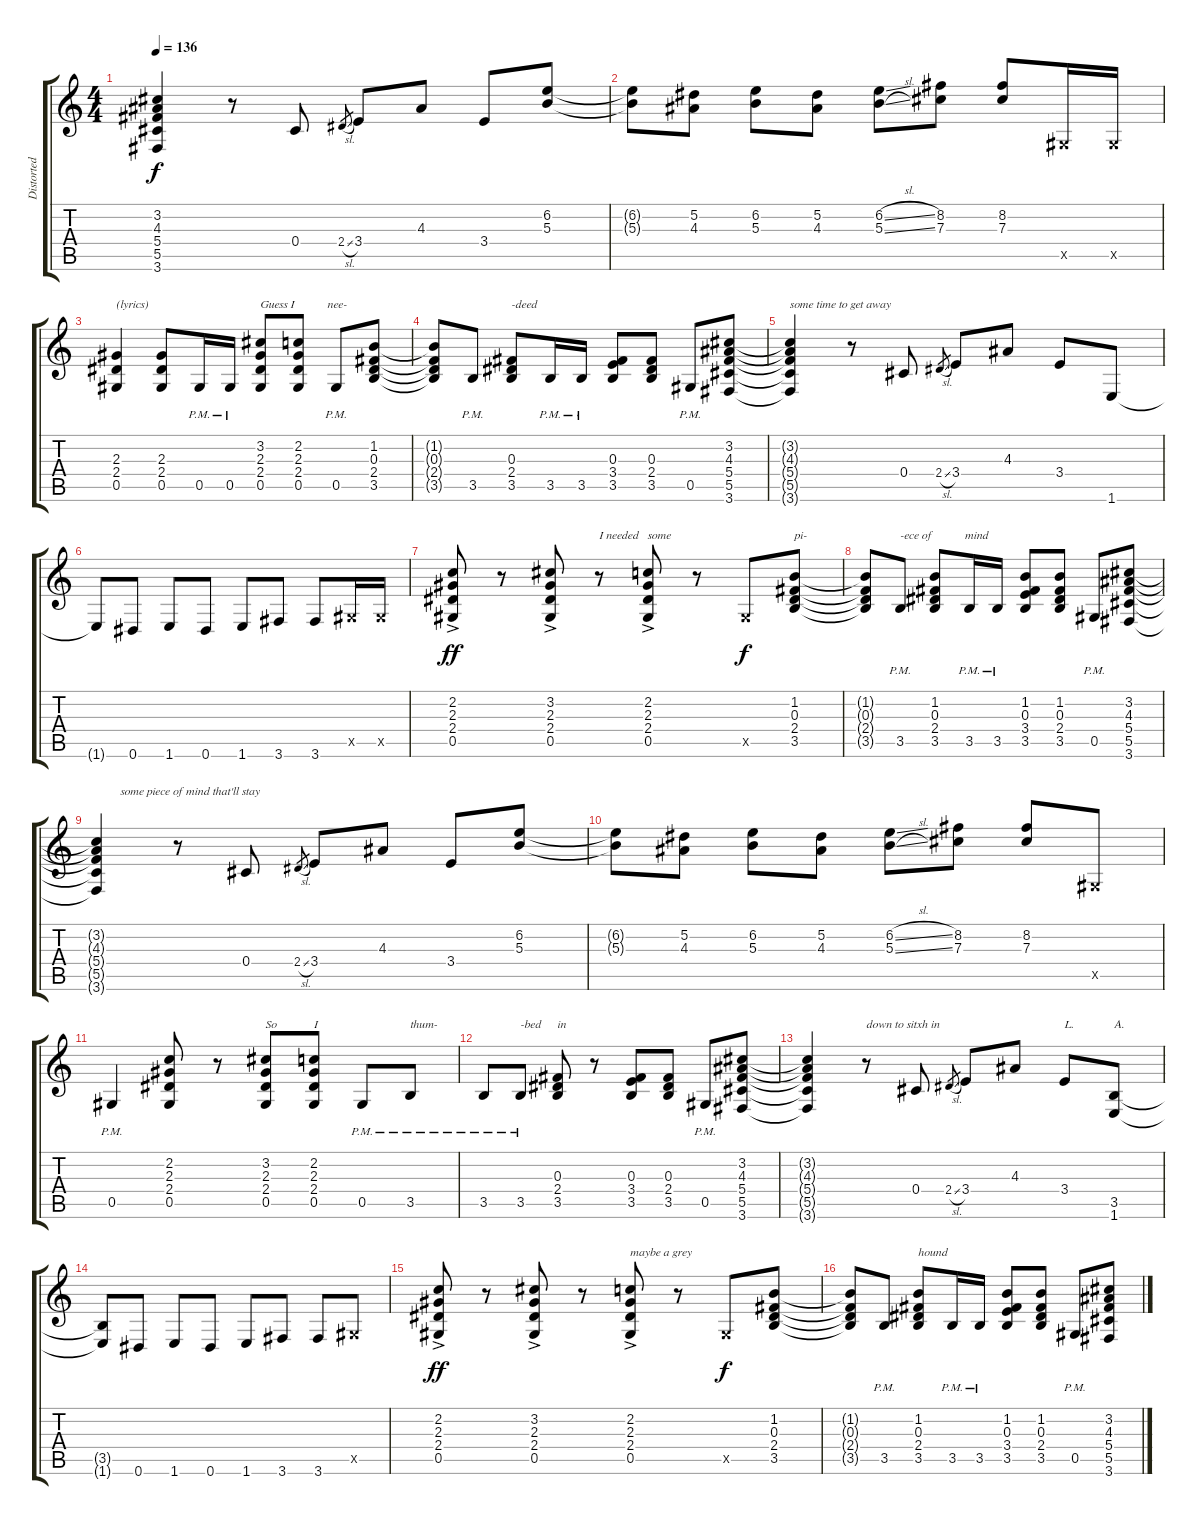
\track ("Distorted" "Distorted") {instrument distortionguitar}
\staff {score tabs}
\tuning (Eb4 Bb3 Gb3 Db3 Ab2 Eb2) {hide}
\ts (4 4)
\tempo 136
\clef g2
\ks c
(3.2{t} 4.3{t} 5.4{t} 5.5{t} 3.6{t}).4{dy f} r.8 0.4.8 2.4{sl}.8{gr} 3.4.8 4.3.8 3.4.8 (6.2 5.3).8 |
(6.2{t} 5.3{t}).8 (5.2 4.3).8 (6.2 5.3).8 (5.2 4.3).8 (6.2{sl} 5.3{sl}).8 (8.2 7.3).8 (8.2 7.3).8 0.5{x}.16 0.5{x}.16 |
(2.3 2.4 0.5).4{txt "(lyrics)"} (2.3 2.4 0.5).8 0.5{pm}.16 0.5{pm}.16 (3.2 2.3 2.4 0.5).8{txt "Guess I           nee-"} (2.2 2.3 2.4 0.5).8 0.5{pm}.8 (1.2 0.3 2.4 3.5).8 |
(1.2{t} 0.3{t} 2.4{t} 3.5{t}).8 3.5{pm}.8 (0.3 2.4 3.5).8{txt "-deed"} 3.5{pm}.16 3.5{pm}.16 (0.3 3.4 3.5).8 (0.3 2.4 3.5).8 0.5{pm}.8 (3.2 4.3 5.4 5.5 3.6).8 |
(3.2{t} 4.3{t} 5.4{t} 5.5{t} 3.6{t}).4{txt "some time to get away"} r.8 0.4.8 2.4{sl}.8{gr} 3.4.8 4.3.8 3.4.8 1.6.8 |
1.6{t}.8 0.6.8 1.6.8 0.6.8 1.6.8 3.6.8 3.6.8 0.5{x}.16 0.5{x}.16 |
(2.2 2.3 2.4{ac} 0.5).8{dy ff} r.8 (3.2{ac} 2.3 2.4 0.5).8 r.8{txt "I needed   some"} (2.2{ac} 2.3{ac} 2.4{ac} 0.5{ac}).8 r.8 0.5{x}.8{dy f} (1.2 0.3 2.4 3.5).8{txt "pi-"} |
(1.2{t} 0.3{t} 2.4{t} 3.5{t}).8 3.5{pm}.8{txt "-ece of           mind"} (1.2 0.3 2.4 3.5).8 3.5{pm}.16 3.5{pm}.16 (1.2 0.3 3.4 3.5).8 (1.2 0.3 2.4 3.5).8 0.5{pm}.8 (3.2 4.3 5.4 5.5 3.6).8 |
(3.2{t} 4.3{t} 5.4{t} 5.5{t} 3.6{t}).4{txt "        some piece of mind that'll stay"} r.8 0.4.8 2.4{sl}.8{gr} 3.4.8 4.3.8 3.4.8 (6.2 5.3).8 |
(6.2{t} 5.3{t}).8 (5.2 4.3).8 (6.2 5.3).8 (5.2 4.3).8 (6.2{sl} 5.3{sl}).8 (8.2 7.3).8 (8.2 7.3).8 0.5{x}.8 |
0.5{pm}.4 (2.2 2.3 2.4 0.5).8 r.8 (3.2 2.3 2.4 0.5).8{txt "So"} (2.2 2.3 2.4 0.5).8{txt "I"} 0.5{pm}.8 3.5{pm}.8{txt "thum-"} |
3.5{pm}.8 3.5{pm}.8{txt "-bed"} (0.3 2.4 3.5).8{txt "in"} r.8 (0.3 3.4 3.5).8 (0.3 2.4 3.5).8 0.5{pm}.8 (3.2 4.3 5.4 5.5 3.6).8 |
(3.2{t} 4.3{t} 5.4{t} 5.5{t} 3.6{t}).4 r.8{txt "down to sitxh in"} 0.4.8 2.4{sl}.8{gr} 3.4.8 4.3.8 3.4.8{txt "L."} (3.5 1.6).8{txt "A."} |
(3.5{t} 1.6{t}).8 0.6.8 1.6.8 0.6.8 1.6.8 3.6.8 3.6.8 0.5{x}.8 |
(2.2 2.3 2.4{ac} 0.5).8{dy ff} r.8 (3.2{ac} 2.3 2.4 0.5).8 r.8 (2.2{ac} 2.3{ac} 2.4{ac} 0.5{ac}).8{txt "maybe a grey"} r.8 0.5{x}.8{dy f} (1.2 0.3 2.4 3.5).8 |
(1.2{t} 0.3{t} 2.4{t} 3.5{t}).8 3.5{pm}.8 (1.2 0.3 2.4 3.5).8{txt "hound"} 3.5{pm}.16 3.5{pm}.16 (1.2 0.3 3.4 3.5).8 (1.2 0.3 2.4 3.5).8 0.5{pm}.8 (3.2 4.3 5.4 5.5 3.6).8
